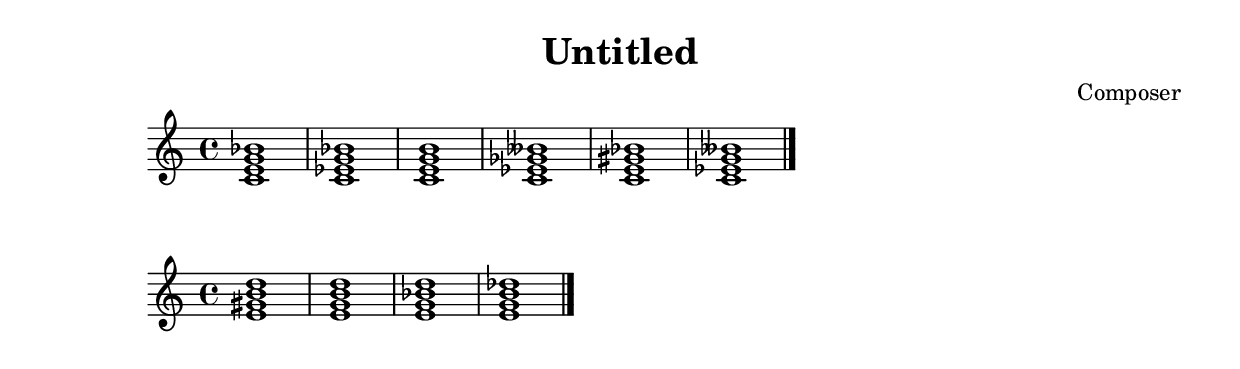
\header {
  title = "Untitled"
  composer = "Composer"
}

\score {
  \relative c' {
  \chordmode { c1:7 c:m7 c:maj7 c:dim7 c:aug7 c:m7-5}
  \bar "|." %结束

  }

  \layout {}
  \midi {}

}\score {
  \relative c' {
  \chordmode { e1:7 e:m7 g:m/e e:m7-5}
  \bar "|." %结束
  }

  \layout {}
  \midi {}
}